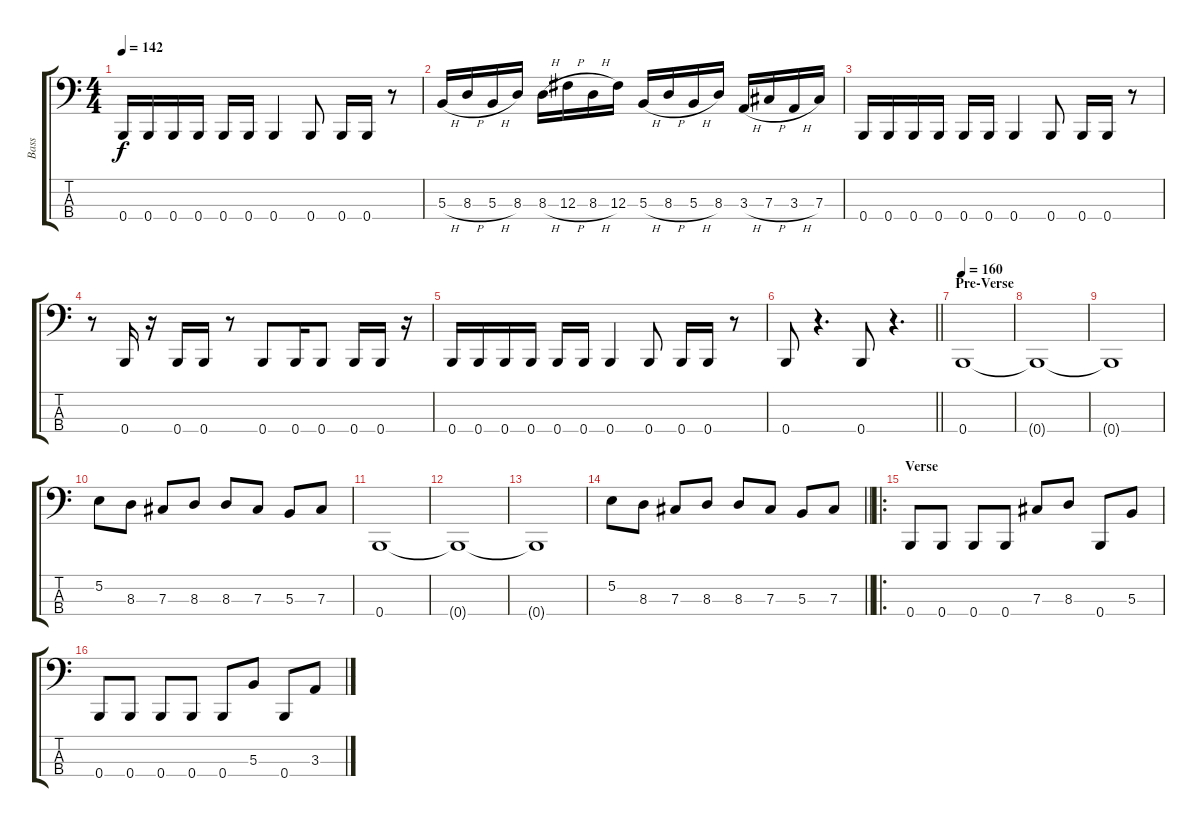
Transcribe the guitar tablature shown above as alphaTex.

\track ("Bass" "Bass") {instrument electricbasspick}
\staff {score tabs}
\tuning (E2 B1 Gb1 B0) {hide}
\ts (4 4)
\tempo 142
\clef f4
\ks c
0.4.16{dy f} 0.4.16 0.4.16 0.4.16 0.4.16 0.4.16 0.4.4 0.4.8 0.4.16 0.4.16 r.8 |
5.3{h}.16 8.3{h}.16 5.3{h}.16 8.3.16 8.3{h}.16 12.3{h}.16 8.3{h}.16 12.3.16 5.3{h}.16 8.3{h}.16 5.3{h}.16 8.3.16 3.3{h}.16 7.3{h}.16 3.3{h}.16 7.3.16 |
0.4.16 0.4.16 0.4.16 0.4.16 0.4.16 0.4.16 0.4.4 0.4.8 0.4.16 0.4.16 r.8 |
r.8 0.4.16 r.16 0.4.16 0.4.16 r.8 0.4.8 0.4.16 0.4.8 0.4.16 0.4.16 r.16 |
0.4.16 0.4.16 0.4.16 0.4.16 0.4.16 0.4.16 0.4.4 0.4.8 0.4.16 0.4.16 r.8 |
\barLineRight lightlight
0.4.8 r.4{d} 0.4.8 r.4{d} |
\section ("" "Pre-Verse")
\tempo 160
0.4.1 |
0.4{t}.1 |
0.4{t}.1 |
5.2.8 8.3.8 7.3.8 8.3.8 8.3.8 7.3.8 5.3.8 7.3.8 |
0.4.1 |
0.4{t}.1 |
0.4{t}.1 |
\barLineRight lightlight
5.2.8 8.3.8 7.3.8 8.3.8 8.3.8 7.3.8 5.3.8 7.3.8 |
\ro
\section ("" "Verse")
0.4.8 0.4.8 0.4.8 0.4.8 7.3.8 8.3.8 0.4.8 5.3.8 |
0.4.8 0.4.8 0.4.8 0.4.8 0.4.8 5.3.8 0.4.8 3.3.8
